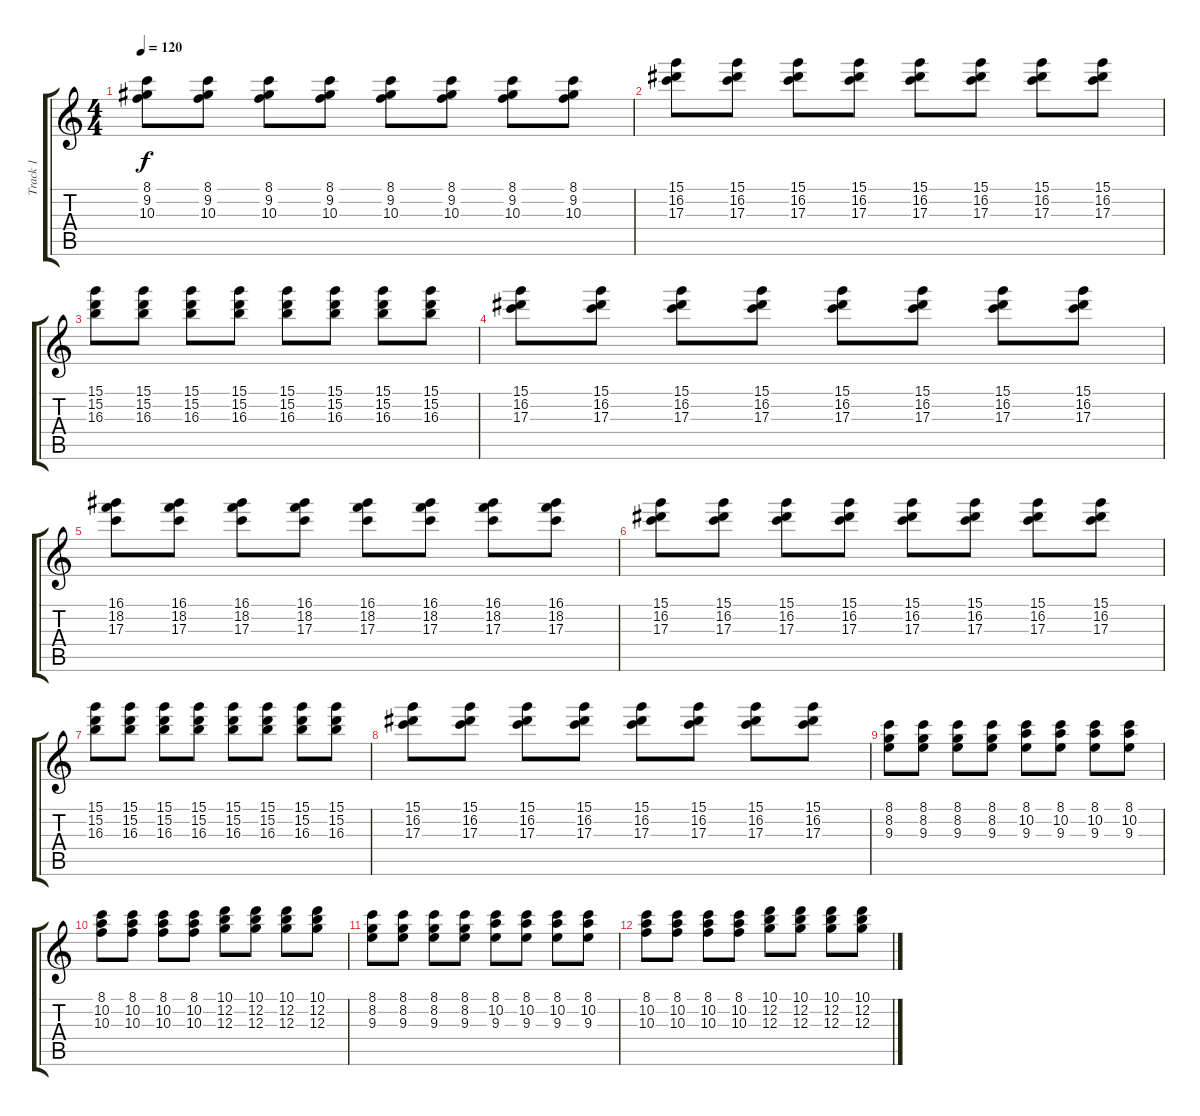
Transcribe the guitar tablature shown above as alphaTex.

\track ("Track 1" "Track 1") {instrument acousticguitarsteel}
\staff {score tabs}
\tuning (E4 B3 G3 D3 A2 E2) {hide}
\ts (4 4)
\tempo 120
\clef g2
\ks c
(8.1 9.2 10.3).8{dy f} (8.1 9.2 10.3).8 (8.1 9.2 10.3).8 (8.1 9.2 10.3).8 (8.1 9.2 10.3).8 (8.1 9.2 10.3).8 (8.1 9.2 10.3).8 (8.1 9.2 10.3).8 |
(15.1 16.2 17.3).8 (15.1 16.2 17.3).8 (15.1 16.2 17.3).8 (15.1 16.2 17.3).8 (15.1 16.2 17.3).8 (15.1 16.2 17.3).8 (15.1 16.2 17.3).8 (15.1 16.2 17.3).8 |
(15.1 15.2 16.3).8 (15.1 15.2 16.3).8 (15.1 15.2 16.3).8 (15.1 15.2 16.3).8 (15.1 15.2 16.3).8 (15.1 15.2 16.3).8 (15.1 15.2 16.3).8 (15.1 15.2 16.3).8 |
(15.1 16.2 17.3).8 (15.1 16.2 17.3).8 (15.1 16.2 17.3).8 (15.1 16.2 17.3).8 (15.1 16.2 17.3).8 (15.1 16.2 17.3).8 (15.1 16.2 17.3).8 (15.1 16.2 17.3).8 |
(16.1 18.2 17.3).8 (16.1 18.2 17.3).8 (16.1 18.2 17.3).8 (16.1 18.2 17.3).8 (16.1 18.2 17.3).8 (16.1 18.2 17.3).8 (16.1 18.2 17.3).8 (16.1 18.2 17.3).8 |
(15.1 16.2 17.3).8 (15.1 16.2 17.3).8 (15.1 16.2 17.3).8 (15.1 16.2 17.3).8 (15.1 16.2 17.3).8 (15.1 16.2 17.3).8 (15.1 16.2 17.3).8 (15.1 16.2 17.3).8 |
(15.1 15.2 16.3).8 (15.1 15.2 16.3).8 (15.1 15.2 16.3).8 (15.1 15.2 16.3).8 (15.1 15.2 16.3).8 (15.1 15.2 16.3).8 (15.1 15.2 16.3).8 (15.1 15.2 16.3).8 |
(15.1 16.2 17.3).8 (15.1 16.2 17.3).8 (15.1 16.2 17.3).8 (15.1 16.2 17.3).8 (15.1 16.2 17.3).8 (15.1 16.2 17.3).8 (15.1 16.2 17.3).8 (15.1 16.2 17.3).8 |
(8.1 8.2 9.3).8 (8.1 8.2 9.3).8 (8.1 8.2 9.3).8 (8.1 8.2 9.3).8 (8.1 10.2 9.3).8 (8.1 10.2 9.3).8 (8.1 10.2 9.3).8 (8.1 10.2 9.3).8 |
(8.1 10.2 10.3).8 (8.1 10.2 10.3).8 (8.1 10.2 10.3).8 (8.1 10.2 10.3).8 (10.1 12.2 12.3).8 (10.1 12.2 12.3).8 (10.1 12.2 12.3).8 (10.1 12.2 12.3).8 |
(8.1 8.2 9.3).8 (8.1 8.2 9.3).8 (8.1 8.2 9.3).8 (8.1 8.2 9.3).8 (8.1 10.2 9.3).8 (8.1 10.2 9.3).8 (8.1 10.2 9.3).8 (8.1 10.2 9.3).8 |
(8.1 10.2 10.3).8 (8.1 10.2 10.3).8 (8.1 10.2 10.3).8 (8.1 10.2 10.3).8 (10.1 12.2 12.3).8 (10.1 12.2 12.3).8 (10.1 12.2 12.3).8 (10.1 12.2 12.3).8
